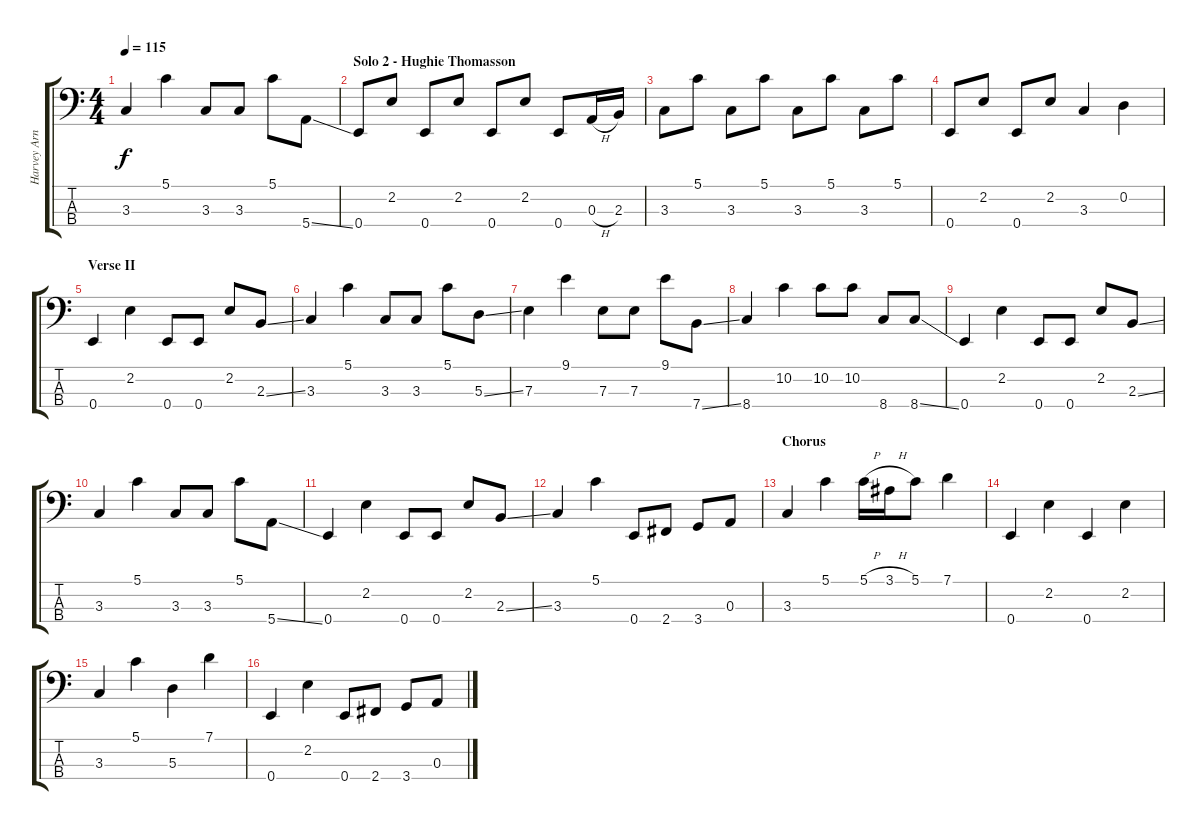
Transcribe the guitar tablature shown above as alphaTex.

\track ("Harvey Arnold - Bass" "Harvey Arn") {instrument electricbassfinger}
\staff {score tabs}
\tuning (G2 D2 A1 E1) {hide}
\ts (4 4)
\tempo 115
\clef f4
\ks c
3.3.4{dy f} 5.1.4 3.3.8 3.3.8 5.1.8 5.4{ss}.8 |
\section ("" "Solo 2 - Hughie Thomasson")
0.4.8 2.2.8 0.4.8 2.2.8 0.4.8 2.2.8 0.4.8 0.3{h}.16 2.3.16 |
3.3.8 5.1.8 3.3.8 5.1.8 3.3.8 5.1.8 3.3.8 5.1.8 |
0.4.8 2.2.8 0.4.8 2.2.8 3.3.4 0.2.4 |
\section ("" "Verse II")
0.4.4 2.2.4 0.4.8 0.4.8 2.2.8 2.3{ss}.8 |
3.3.4 5.1.4 3.3.8 3.3.8 5.1.8 5.3{ss}.8 |
7.3.4 9.1.4 7.3.8 7.3.8 9.1.8 7.4{ss}.8 |
8.4.4 10.2.4 10.2.8 10.2.8 8.4.8 8.4{ss}.8 |
0.4.4 2.2.4 0.4.8 0.4.8 2.2.8 2.3{ss}.8 |
3.3.4 5.1.4 3.3.8 3.3.8 5.1.8 5.4{ss}.8 |
0.4.4 2.2.4 0.4.8 0.4.8 2.2.8 2.3{ss}.8 |
3.3.4 5.1.4 0.4.8 2.4.8 3.4.8 0.3.8 |
\section ("" "Chorus")
3.3.4 5.1.4 5.1{h}.16 3.1{h}.16 5.1.8 7.1.4 |
0.4.4 2.2.4 0.4.4 2.2.4 |
3.3.4 5.1.4 5.3.4 7.1.4 |
0.4.4 2.2.4 0.4.8 2.4.8 3.4.8 0.3.8
